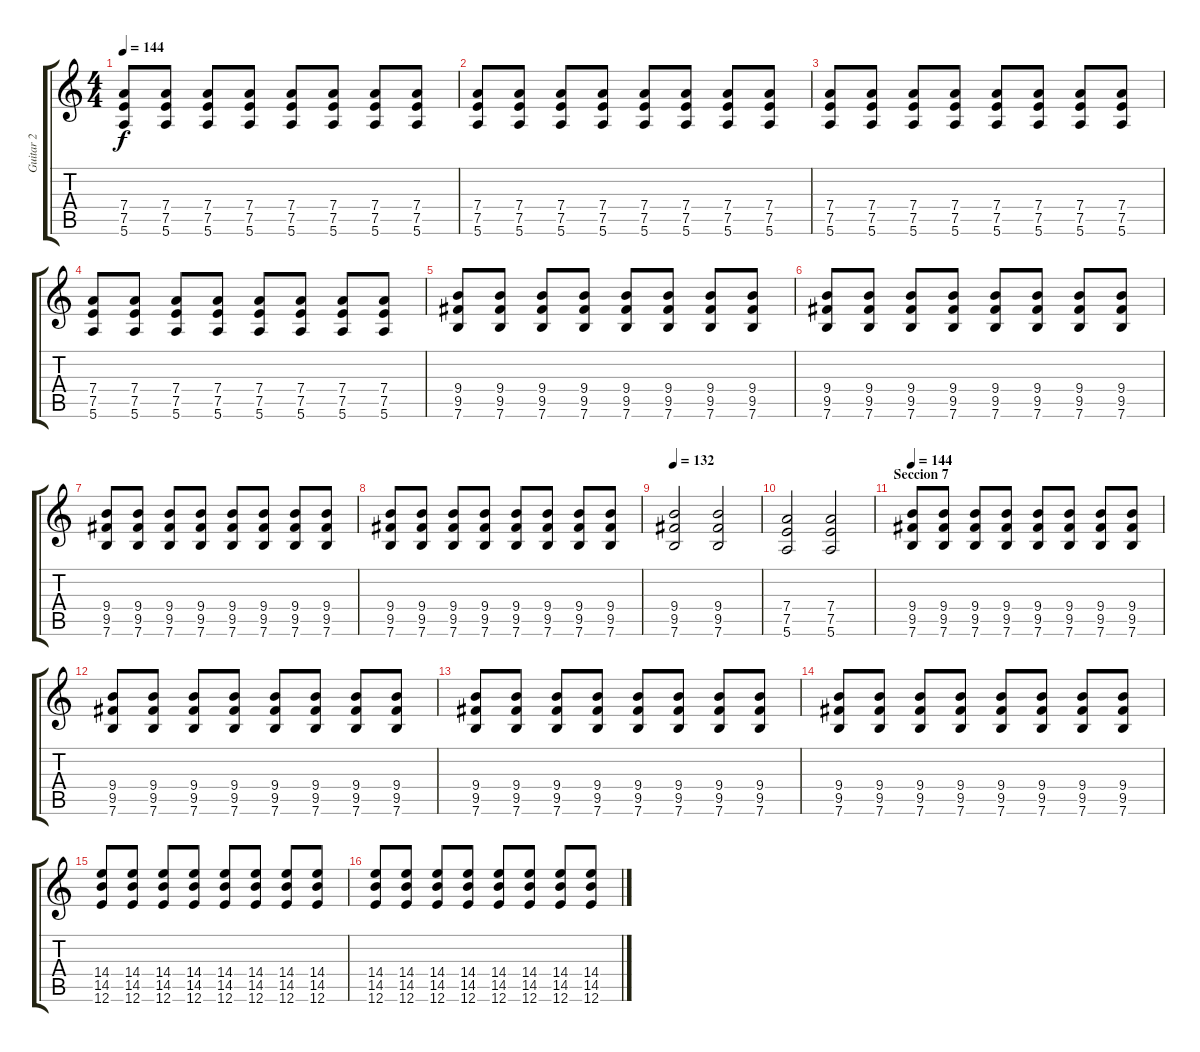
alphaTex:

\track ("Guitar 2" "Guitar 2") {instrument overdrivenguitar}
\staff {score tabs}
\tuning (E4 B3 G3 D3 A2 E2) {hide}
\ts (4 4)
\tempo 144
\clef g2
\ks c
(7.4 7.5 5.6).8{dy f} (7.4 7.5 5.6).8 (7.4 7.5 5.6).8 (7.4 7.5 5.6).8 (7.4 7.5 5.6).8 (7.4 7.5 5.6).8 (7.4 7.5 5.6).8 (7.4 7.5 5.6).8 |
(7.4 7.5 5.6).8 (7.4 7.5 5.6).8 (7.4 7.5 5.6).8 (7.4 7.5 5.6).8 (7.4 7.5 5.6).8 (7.4 7.5 5.6).8 (7.4 7.5 5.6).8 (7.4 7.5 5.6).8 |
(7.4 7.5 5.6).8 (7.4 7.5 5.6).8 (7.4 7.5 5.6).8 (7.4 7.5 5.6).8 (7.4 7.5 5.6).8 (7.4 7.5 5.6).8 (7.4 7.5 5.6).8 (7.4 7.5 5.6).8 |
(7.4 7.5 5.6).8 (7.4 7.5 5.6).8 (7.4 7.5 5.6).8 (7.4 7.5 5.6).8 (7.4 7.5 5.6).8 (7.4 7.5 5.6).8 (7.4 7.5 5.6).8 (7.4 7.5 5.6).8 |
(9.4 9.5 7.6).8 (9.4 9.5 7.6).8 (9.4 9.5 7.6).8 (9.4 9.5 7.6).8 (9.4 9.5 7.6).8 (9.4 9.5 7.6).8 (9.4 9.5 7.6).8 (9.4 9.5 7.6).8 |
(9.4 9.5 7.6).8 (9.4 9.5 7.6).8 (9.4 9.5 7.6).8 (9.4 9.5 7.6).8 (9.4 9.5 7.6).8 (9.4 9.5 7.6).8 (9.4 9.5 7.6).8 (9.4 9.5 7.6).8 |
(9.4 9.5 7.6).8 (9.4 9.5 7.6).8 (9.4 9.5 7.6).8 (9.4 9.5 7.6).8 (9.4 9.5 7.6).8 (9.4 9.5 7.6).8 (9.4 9.5 7.6).8 (9.4 9.5 7.6).8 |
(9.4 9.5 7.6).8 (9.4 9.5 7.6).8 (9.4 9.5 7.6).8 (9.4 9.5 7.6).8 (9.4 9.5 7.6).8 (9.4 9.5 7.6).8 (9.4 9.5 7.6).8 (9.4 9.5 7.6).8 |
\tempo 132
(9.4 9.5 7.6).2 (9.4 9.5 7.6).2 |
(7.4 7.5 5.6).2 (7.4 7.5 5.6).2 |
\section ("" "Seccion 7")
\tempo 144
(9.4 9.5 7.6).8{volume 8} (9.4 9.5 7.6).8 (9.4 9.5 7.6).8 (9.4 9.5 7.6).8 (9.4 9.5 7.6).8 (9.4 9.5 7.6).8 (9.4 9.5 7.6).8 (9.4 9.5 7.6).8 |
(9.4 9.5 7.6).8 (9.4 9.5 7.6).8 (9.4 9.5 7.6).8 (9.4 9.5 7.6).8 (9.4 9.5 7.6).8 (9.4 9.5 7.6).8 (9.4 9.5 7.6).8 (9.4 9.5 7.6).8 |
(9.4 9.5 7.6).8 (9.4 9.5 7.6).8 (9.4 9.5 7.6).8 (9.4 9.5 7.6).8 (9.4 9.5 7.6).8 (9.4 9.5 7.6).8 (9.4 9.5 7.6).8 (9.4 9.5 7.6).8 |
(9.4 9.5 7.6).8 (9.4 9.5 7.6).8 (9.4 9.5 7.6).8 (9.4 9.5 7.6).8 (9.4 9.5 7.6).8 (9.4 9.5 7.6).8 (9.4 9.5 7.6).8 (9.4 9.5 7.6).8 |
(14.4 14.5 12.6).8 (14.4 14.5 12.6).8 (14.4 14.5 12.6).8 (14.4 14.5 12.6).8 (14.4 14.5 12.6).8 (14.4 14.5 12.6).8 (14.4 14.5 12.6).8 (14.4 14.5 12.6).8 |
(14.4 14.5 12.6).8 (14.4 14.5 12.6).8 (14.4 14.5 12.6).8 (14.4 14.5 12.6).8 (14.4 14.5 12.6).8 (14.4 14.5 12.6).8 (14.4 14.5 12.6).8 (14.4 14.5 12.6).8
